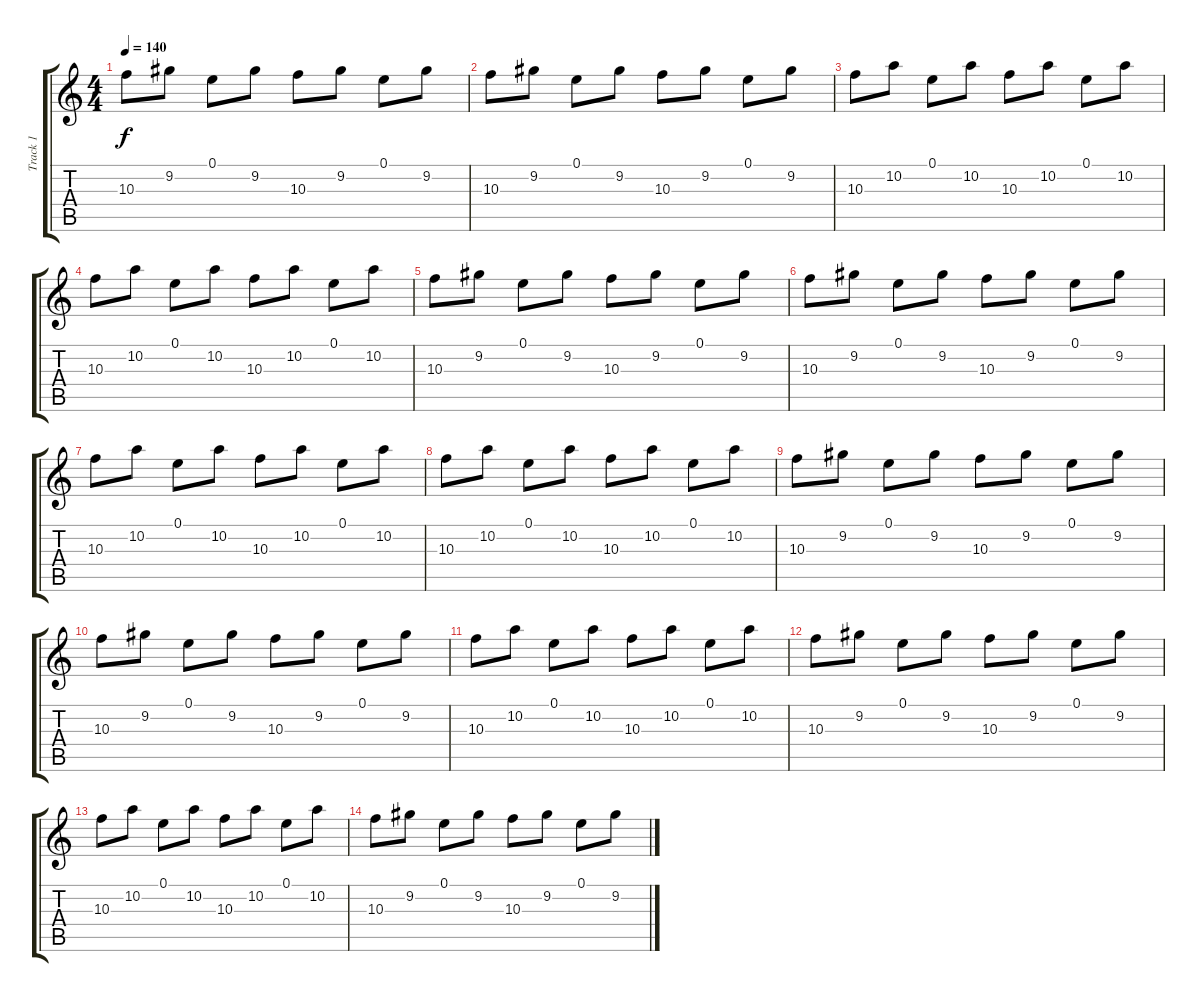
\track ("Track 1" "Track 1") {instrument acousticguitarsteel}
\staff {score tabs}
\tuning (E4 B3 G3 D3 A2 E2) {hide}
\ts (4 4)
\tempo 140
\clef g2
\ks c
10.3.8{dy f} 9.2.8 0.1.8 9.2.8 10.3.8 9.2.8 0.1.8 9.2.8 |
10.3.8 9.2.8 0.1.8 9.2.8 10.3.8 9.2.8 0.1.8 9.2.8 |
10.3.8 10.2.8 0.1.8 10.2.8 10.3.8 10.2.8 0.1.8 10.2.8 |
10.3.8 10.2.8 0.1.8 10.2.8 10.3.8 10.2.8 0.1.8 10.2.8 |
10.3.8 9.2.8 0.1.8 9.2.8 10.3.8 9.2.8 0.1.8 9.2.8 |
10.3.8 9.2.8 0.1.8 9.2.8 10.3.8 9.2.8 0.1.8 9.2.8 |
10.3.8 10.2.8 0.1.8 10.2.8 10.3.8 10.2.8 0.1.8 10.2.8 |
10.3.8 10.2.8 0.1.8 10.2.8 10.3.8 10.2.8 0.1.8 10.2.8 |
10.3.8 9.2.8 0.1.8 9.2.8 10.3.8 9.2.8 0.1.8 9.2.8 |
10.3.8 9.2.8 0.1.8 9.2.8 10.3.8 9.2.8 0.1.8 9.2.8 |
10.3.8 10.2.8 0.1.8 10.2.8 10.3.8 10.2.8 0.1.8 10.2.8 |
10.3.8 9.2.8 0.1.8 9.2.8 10.3.8 9.2.8 0.1.8 9.2.8 |
10.3.8 10.2.8 0.1.8 10.2.8 10.3.8 10.2.8 0.1.8 10.2.8 |
10.3.8 9.2.8 0.1.8 9.2.8 10.3.8 9.2.8 0.1.8 9.2.8
